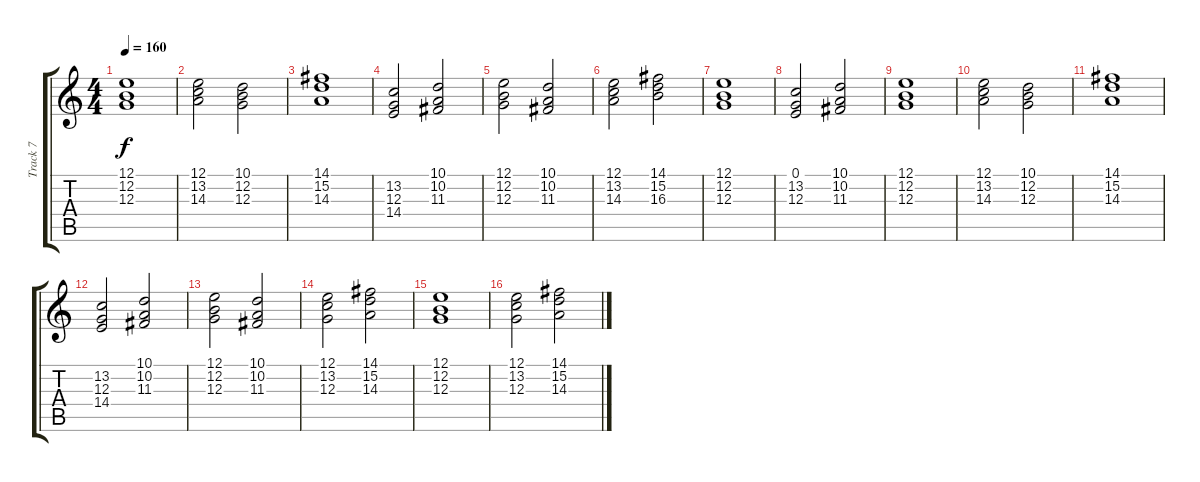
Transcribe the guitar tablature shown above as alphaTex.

\track ("Track 7" "Track 7") {instrument choiraahs}
\staff {score tabs}
\tuning (E4 B3 G3 D3 A2 E2) {hide}
\ts (4 4)
\tempo 160
\clef g2
\ks c
(12.1 12.2 12.3).1{dy f} |
(12.1 13.2 14.3).2 (10.1 12.2 12.3).2 |
(14.1 15.2 14.3).1 |
(13.2 12.3 14.4).2 (10.1 10.2 11.3).2 |
(12.1 12.2 12.3).2 (10.1 10.2 11.3).2 |
(12.1 13.2 14.3).2 (14.1 15.2 16.3).2 |
(12.1 12.2 12.3).1 |
(0.1 13.2 12.3).2 (10.1 10.2 11.3).2 |
(12.1 12.2 12.3).1 |
(12.1 13.2 14.3).2 (10.1 12.2 12.3).2 |
(14.1 15.2 14.3).1 |
(13.2 12.3 14.4).2 (10.1 10.2 11.3).2 |
(12.1 12.2 12.3).2 (10.1 10.2 11.3).2 |
(12.1 13.2 12.3).2 (14.1 15.2 14.3).2 |
(12.1 12.2 12.3).1 |
(12.1 13.2 12.3).2 (14.1 15.2 14.3).2
